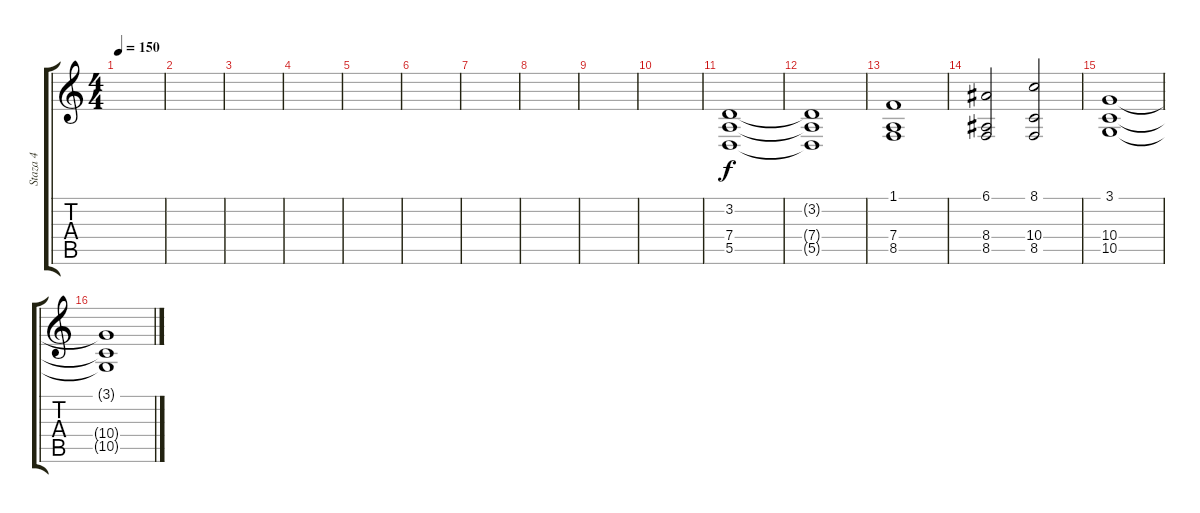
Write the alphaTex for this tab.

\track ("Staza 4" "Staza 4") {instrument drawbarorgan}
\staff {score tabs}
\tuning (E4 B3 G3 D3 A2 E2) {hide}
\ts (4 4)
\tempo 150
\clef g2
\ks c
|
|
|
|
|
|
|
|
|
|
(3.2 7.4 5.5).1 |
(3.2{t} 7.4{t} 5.5{t}).1 |
(1.1 7.4 8.5).1 |
(6.1 8.4 8.5).2 (8.1 10.4 8.5).2 |
(3.1 10.4 10.5).1 |
(3.1{t} 10.4{t} 10.5{t}).1
